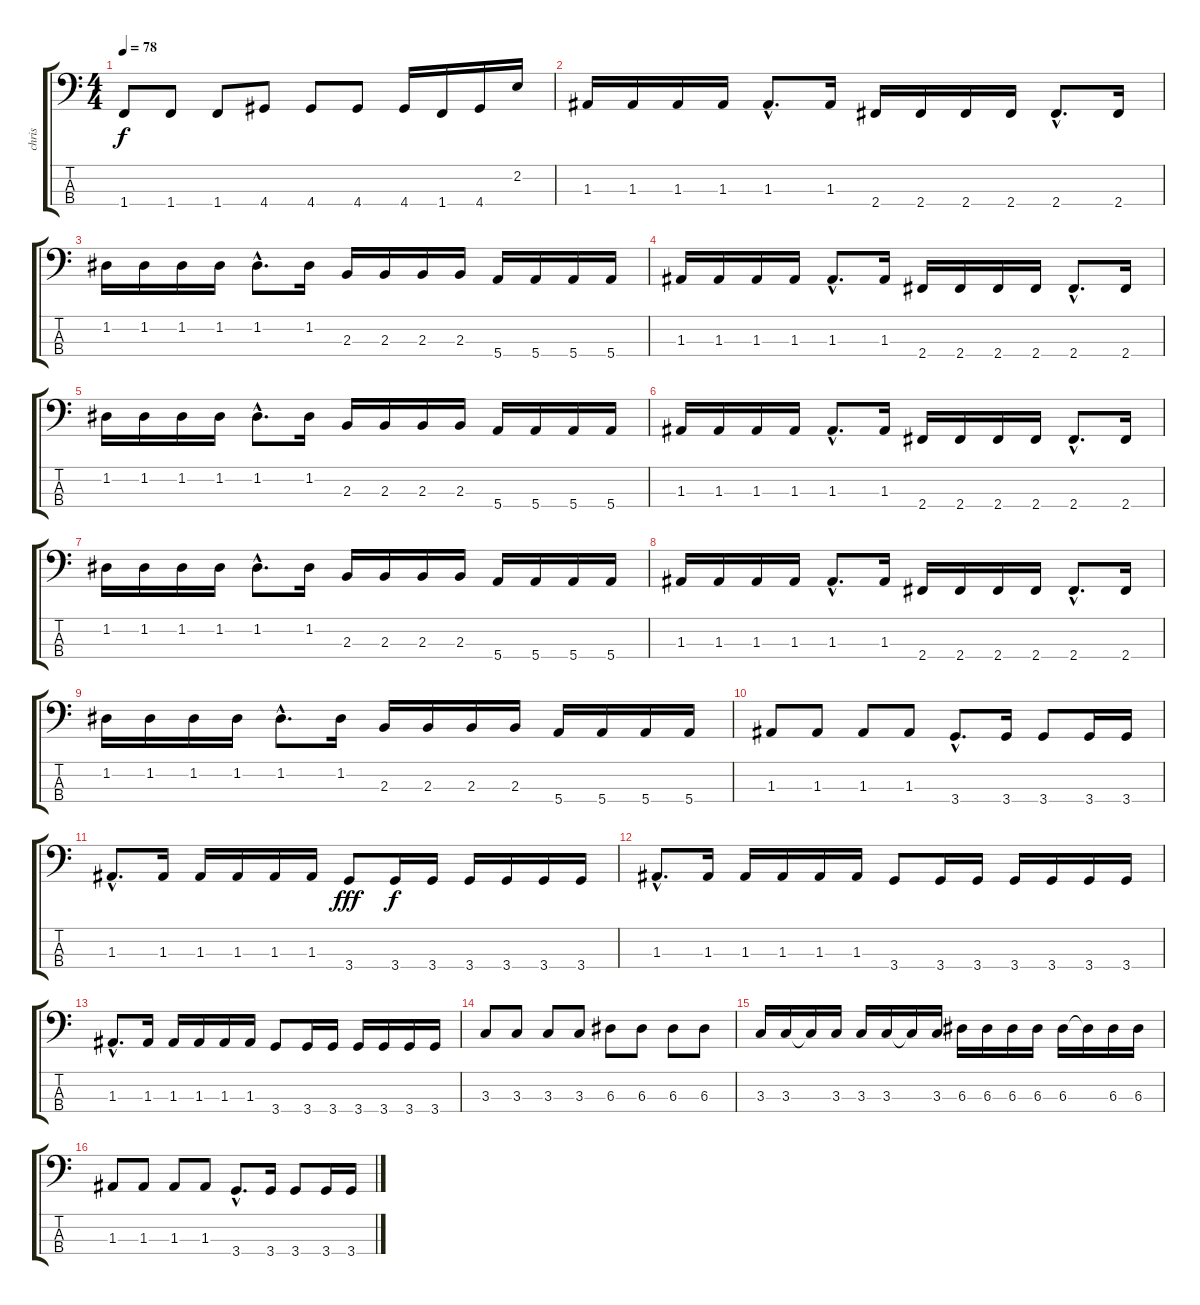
\track ("chris" "chris") {instrument electricbassfinger}
\staff {score tabs}
\tuning (G2 D2 A1 E1) {hide}
\ts (4 4)
\tempo 78
\clef f4
\ks c
1.4.8{dy f} 1.4.8 1.4.8 4.4.8 4.4.8 4.4.8 4.4.16 1.4.16 4.4.16 2.2.16 |
1.3.16 1.3.16 1.3.16 1.3.16 1.3{hac}.8{d} 1.3.16 2.4.16 2.4.16 2.4.16 2.4.16 2.4{hac}.8{d} 2.4.16 |
1.2.16 1.2.16 1.2.16 1.2.16 1.2{hac}.8{d} 1.2.16 2.3.16 2.3.16 2.3.16 2.3.16 5.4.16 5.4.16 5.4.16 5.4.16 |
1.3.16 1.3.16 1.3.16 1.3.16 1.3{hac}.8{d} 1.3.16 2.4.16 2.4.16 2.4.16 2.4.16 2.4{hac}.8{d} 2.4.16 |
1.2.16 1.2.16 1.2.16 1.2.16 1.2{hac}.8{d} 1.2.16 2.3.16 2.3.16 2.3.16 2.3.16 5.4.16 5.4.16 5.4.16 5.4.16 |
1.3.16 1.3.16 1.3.16 1.3.16 1.3{hac}.8{d} 1.3.16 2.4.16 2.4.16 2.4.16 2.4.16 2.4{hac}.8{d} 2.4.16 |
1.2.16 1.2.16 1.2.16 1.2.16 1.2{hac}.8{d} 1.2.16 2.3.16 2.3.16 2.3.16 2.3.16 5.4.16 5.4.16 5.4.16 5.4.16 |
1.3.16 1.3.16 1.3.16 1.3.16 1.3{hac}.8{d} 1.3.16 2.4.16 2.4.16 2.4.16 2.4.16 2.4{hac}.8{d} 2.4.16 |
1.2.16 1.2.16 1.2.16 1.2.16 1.2{hac}.8{d} 1.2.16 2.3.16 2.3.16 2.3.16 2.3.16 5.4.16 5.4.16 5.4.16 5.4.16 |
1.3.8 1.3.8 1.3.8 1.3.8 3.4{hac}.8{d} 3.4.16 3.4.8 3.4.16 3.4.16 |
1.3{hac}.8{d} 1.3.16 1.3.16 1.3.16 1.3.16 1.3.16 3.4.8{dy fff} 3.4.16{dy f} 3.4.16 3.4.16 3.4.16 3.4.16 3.4.16 |
1.3{hac}.8{d} 1.3.16 1.3.16 1.3.16 1.3.16 1.3.16 3.4.8 3.4.16 3.4.16 3.4.16 3.4.16 3.4.16 3.4.16 |
1.3{hac}.8{d} 1.3.16 1.3.16 1.3.16 1.3.16 1.3.16 3.4.8 3.4.16 3.4.16 3.4.16 3.4.16 3.4.16 3.4.16 |
3.3.8 3.3.8 3.3.8 3.3.8 6.3.8 6.3.8 6.3.8 6.3.8 |
3.3.16 3.3.16 3.3{t}.16 3.3.16 3.3.16 3.3.16 3.3{t}.16 3.3.16 6.3.16 6.3.16 6.3.16 6.3.16 6.3.16 6.3{t}.16 6.3.16 6.3.16 |
1.3.8 1.3.8 1.3.8 1.3.8 3.4{hac}.8{d} 3.4.16 3.4.8 3.4.16 3.4.16
